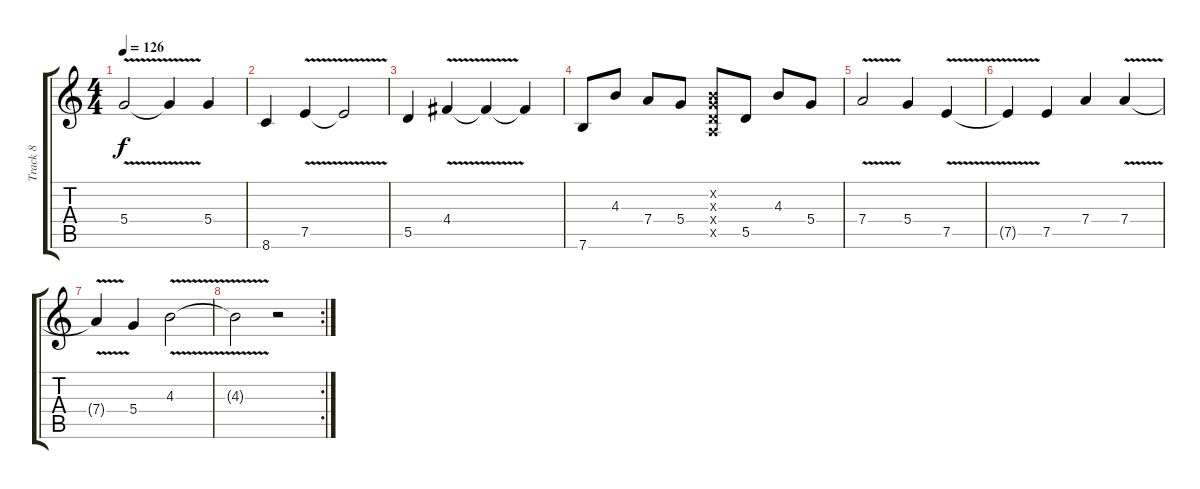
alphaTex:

\track ("Track 8" "Track 8") {instrument overdrivenguitar}
\staff {score tabs}
\tuning (E4 B3 G3 D3 A2 E2) {hide}
\ts (4 4)
\tempo 126
\clef g2
\ks c
5.4{v}.2{dy f} 5.4{t}.4 5.4.4 |
8.6.4 7.5{v}.4 7.5{t}.2 |
5.5.4 4.4{v}.4 4.4{t}.4 4.4{t}.4 |
7.6.8 4.3.8 7.4.8 5.4.8 (0.2{x} 0.3{x} 0.4{x} 0.5{x}).8 5.5.8 4.3.8 5.4.8 |
7.4{v}.2 5.4.4 7.5{v}.4 |
7.5{t}.4 7.5.4 7.4.4 7.4{v}.4 |
7.4{t}.4 5.4.4 4.3{v}.2 |
\rc 2
4.3{t}.2 r.2
